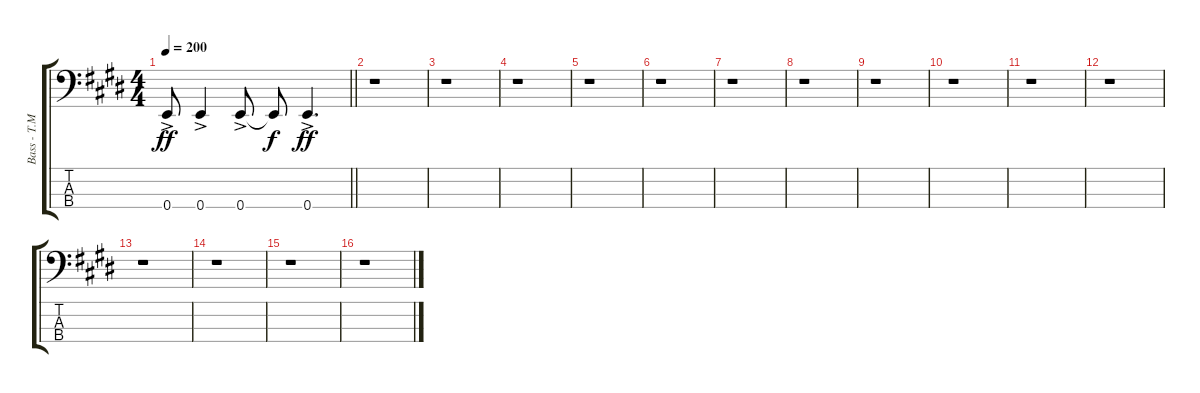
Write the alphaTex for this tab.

\track ("Bass - T.M. Stevens" "Bass - T.M") {instrument electricbassfinger}
\staff {score tabs}
\tuning (G2 D2 A1 E1) {hide}
\ts (4 4)
\tempo 200
\clef f4
\barLineRight lightlight
\ks c#minor
0.4{ac}.8{dy ff} 0.4{ac}.4 0.4{ac}.8 0.4{t}.8{dy f} 0.4{ac}.4{d dy ff} |
\ks e
r.1 |
\ks c#minor
r.1 |
\ks e
r.1 |
\ks c#minor
r.1 |
\ks e
r.1 |
\ks c#minor
r.1 |
\ks e
r.1 |
\ks c#minor
r.1 |
\ks e
r.1 |
\ks c#minor
r.1 |
\ks e
r.1 |
\ks c#minor
r.1 |
\ks e
r.1 |
\ks c#minor
r.1 |
\ks e
r.1
